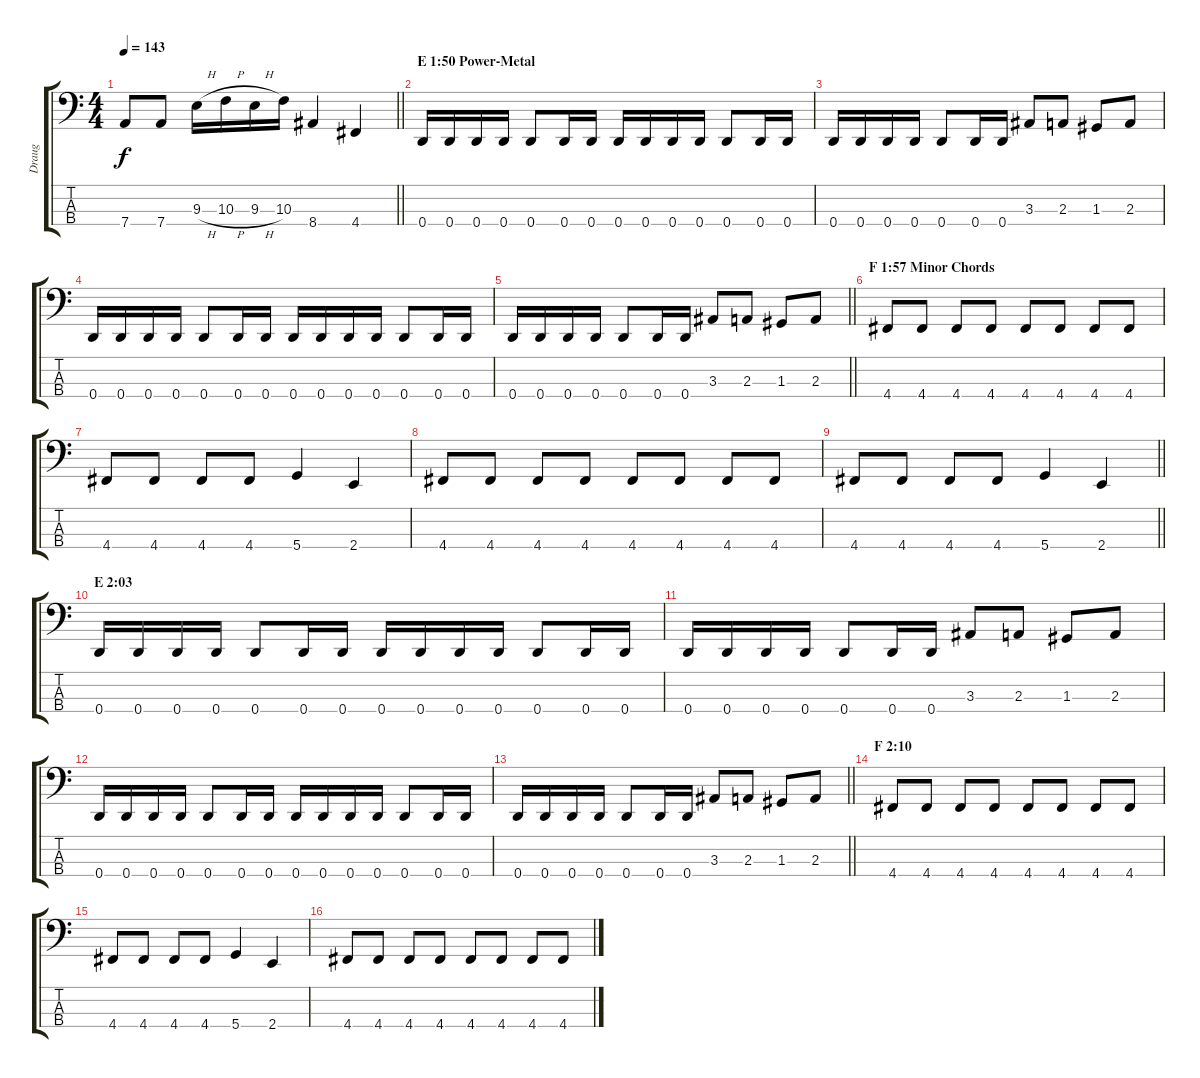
\track ("Draug" "Draug") {instrument synthbass2}
\staff {score tabs}
\tuning (F2 C2 G1 D1) {hide}
\ts (4 4)
\tempo 143
\clef f4
\barLineRight lightlight
\ks c
7.4.8{dy f} 7.4.8 9.3{h}.16 10.3{h}.16 9.3{h}.16 10.3.16 8.4.4 4.4.4 |
\section ("" "E 1:50 Power-Metal")
0.4.16 0.4.16 0.4.16 0.4.16 0.4.8 0.4.16 0.4.16 0.4.16 0.4.16 0.4.16 0.4.16 0.4.8 0.4.16 0.4.16 |
0.4.16 0.4.16 0.4.16 0.4.16 0.4.8 0.4.16 0.4.16 3.3.8 2.3.8 1.3.8 2.3.8 |
0.4.16 0.4.16 0.4.16 0.4.16 0.4.8 0.4.16 0.4.16 0.4.16 0.4.16 0.4.16 0.4.16 0.4.8 0.4.16 0.4.16 |
\barLineRight lightlight
0.4.16 0.4.16 0.4.16 0.4.16 0.4.8 0.4.16 0.4.16 3.3.8 2.3.8 1.3.8 2.3.8 |
\section ("" "F 1:57 Minor Chords")
4.4.8 4.4.8 4.4.8 4.4.8 4.4.8 4.4.8 4.4.8 4.4.8 |
4.4.8 4.4.8 4.4.8 4.4.8 5.4.4 2.4.4 |
4.4.8 4.4.8 4.4.8 4.4.8 4.4.8 4.4.8 4.4.8 4.4.8 |
\barLineRight lightlight
4.4.8 4.4.8 4.4.8 4.4.8 5.4.4 2.4.4 |
\section ("" "E 2:03")
0.4.16 0.4.16 0.4.16 0.4.16 0.4.8 0.4.16 0.4.16 0.4.16 0.4.16 0.4.16 0.4.16 0.4.8 0.4.16 0.4.16 |
0.4.16 0.4.16 0.4.16 0.4.16 0.4.8 0.4.16 0.4.16 3.3.8 2.3.8 1.3.8 2.3.8 |
0.4.16 0.4.16 0.4.16 0.4.16 0.4.8 0.4.16 0.4.16 0.4.16 0.4.16 0.4.16 0.4.16 0.4.8 0.4.16 0.4.16 |
\barLineRight lightlight
0.4.16 0.4.16 0.4.16 0.4.16 0.4.8 0.4.16 0.4.16 3.3.8 2.3.8 1.3.8 2.3.8 |
\section ("" "F 2:10")
4.4.8 4.4.8 4.4.8 4.4.8 4.4.8 4.4.8 4.4.8 4.4.8 |
4.4.8 4.4.8 4.4.8 4.4.8 5.4.4 2.4.4 |
4.4.8 4.4.8 4.4.8 4.4.8 4.4.8 4.4.8 4.4.8 4.4.8
